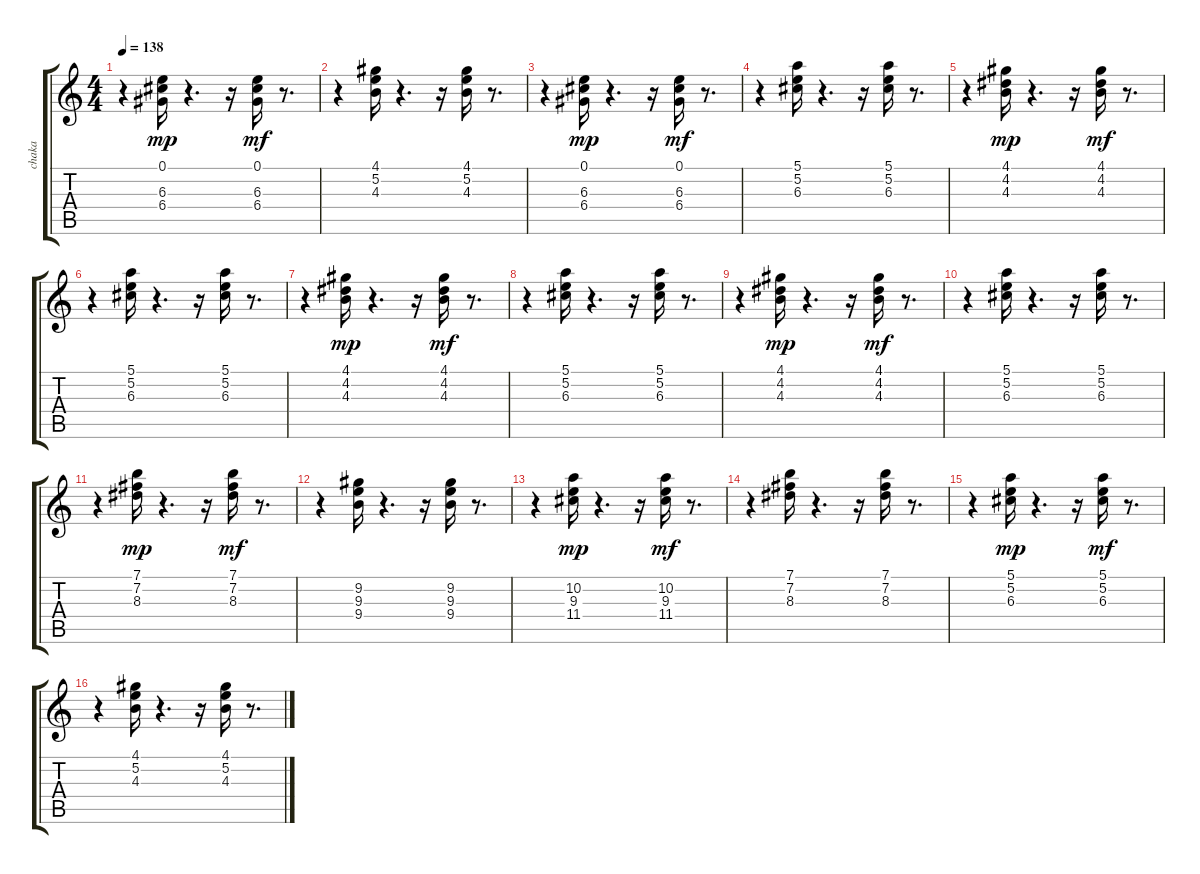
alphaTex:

\track ("chaka" "chaka") {instrument distortionguitar}
\staff {score tabs}
\tuning (E4 B3 G3 D3 A2 E2) {hide}
\ts (4 4)
\tempo 138
\clef g2
\ks c
r.4{dy mf} (0.1 6.3 6.4).16{dy mp} r.4{d} r.16 (0.1 6.3 6.4).16{dy mf} r.8{d} |
r.4 (4.1 5.2 4.3).16 r.4{d} r.16 (4.1 5.2 4.3).16 r.8{d} |
r.4 (0.1 6.3 6.4).16{dy mp} r.4{d} r.16 (0.1 6.3 6.4).16{dy mf} r.8{d} |
r.4 (5.1 5.2 6.3).16 r.4{d} r.16 (5.1 5.2 6.3).16 r.8{d} |
r.4 (4.1 4.2 4.3).16{dy mp} r.4{d} r.16 (4.1 4.2 4.3).16{dy mf} r.8{d} |
r.4 (5.1 5.2 6.3).16 r.4{d} r.16 (5.1 5.2 6.3).16 r.8{d} |
r.4 (4.1 4.2 4.3).16{dy mp} r.4{d} r.16 (4.1 4.2 4.3).16{dy mf} r.8{d} |
r.4 (5.1 5.2 6.3).16 r.4{d} r.16 (5.1 5.2 6.3).16 r.8{d} |
r.4 (4.1 4.2 4.3).16{dy mp} r.4{d} r.16 (4.1 4.2 4.3).16{dy mf} r.8{d} |
r.4 (5.1 5.2 6.3).16 r.4{d} r.16 (5.1 5.2 6.3).16 r.8{d} |
r.4 (7.1 7.2 8.3).16{dy mp} r.4{d} r.16 (7.1 7.2 8.3).16{dy mf} r.8{d} |
r.4 (9.2 9.3 9.4).16 r.4{d} r.16 (9.2 9.3 9.4).16 r.8{d} |
r.4 (10.2 9.3 11.4).16{dy mp} r.4{d} r.16 (10.2 9.3 11.4).16{dy mf} r.8{d} |
r.4 (7.1 7.2 8.3).16 r.4{d} r.16 (7.1 7.2 8.3).16 r.8{d} |
r.4 (5.1 5.2 6.3).16{dy mp} r.4{d} r.16 (5.1 5.2 6.3).16{dy mf} r.8{d} |
r.4 (4.1 5.2 4.3).16 r.4{d} r.16 (4.1 5.2 4.3).16 r.8{d}
